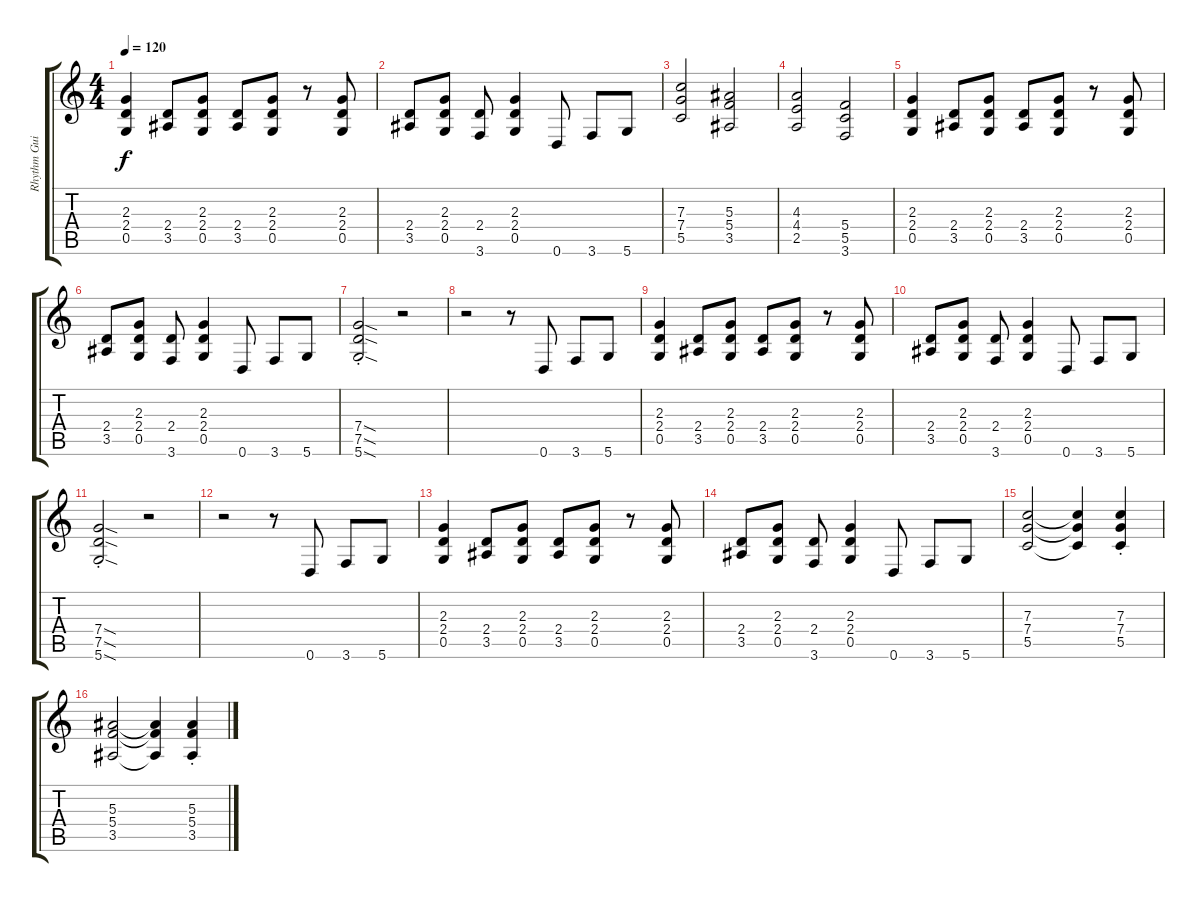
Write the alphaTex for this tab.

\track ("Rhythm Guitar Left" "Rhythm Gui") {instrument distortionguitar}
\staff {score tabs}
\tuning (D4 A3 F3 C3 G2 D2) {hide}
\ts (4 4)
\tempo 120
\clef g2
\ks c
(2.3 2.4 0.5).4{dy f} (2.4 3.5).8 (2.3 2.4 0.5).8 (2.4 3.5).8 (2.3 2.4 0.5).8 r.8 (2.3 2.4 0.5).8 |
(2.4 3.5).8 (2.3 2.4 0.5).8 (2.4 3.6).8 (2.3 2.4 0.5).4 0.6.8 3.6.8 5.6.8 |
(7.3 7.4 5.5).2 (5.3 5.4 3.5).2 |
(4.3 4.4 2.5).2 (5.4 5.5 3.6).2 |
(2.3 2.4 0.5).4 (2.4 3.5).8 (2.3 2.4 0.5).8 (2.4 3.5).8 (2.3 2.4 0.5).8 r.8 (2.3 2.4 0.5).8 |
(2.4 3.5).8 (2.3 2.4 0.5).8 (2.4 3.6).8 (2.3 2.4 0.5).4 0.6.8 3.6.8 5.6.8 |
(7.4{sod st} 7.5{sod st} 5.6{sod st}).2 r.2 |
r.2 r.8 0.6.8 3.6.8 5.6.8 |
(2.3 2.4 0.5).4 (2.4 3.5).8 (2.3 2.4 0.5).8 (2.4 3.5).8 (2.3 2.4 0.5).8 r.8 (2.3 2.4 0.5).8 |
(2.4 3.5).8 (2.3 2.4 0.5).8 (2.4 3.6).8 (2.3 2.4 0.5).4 0.6.8 3.6.8 5.6.8 |
(7.4{sod st} 7.5{sod st} 5.6{sod st}).2 r.2 |
r.2 r.8 0.6.8 3.6.8 5.6.8 |
(2.3 2.4 0.5).4 (2.4 3.5).8 (2.3 2.4 0.5).8 (2.4 3.5).8 (2.3 2.4 0.5).8 r.8 (2.3 2.4 0.5).8 |
(2.4 3.5).8 (2.3 2.4 0.5).8 (2.4 3.6).8 (2.3 2.4 0.5).4 0.6.8 3.6.8 5.6.8 |
(7.3 7.4 5.5).2 (7.3{t} 7.4{t} 5.5{t}).4 (7.3{st} 7.4{st} 5.5{st}).4 |
(5.3 5.4 3.5).2 (5.3{t} 5.4{t} 3.5{t}).4 (5.3{st} 5.4{st} 3.5{st}).4
